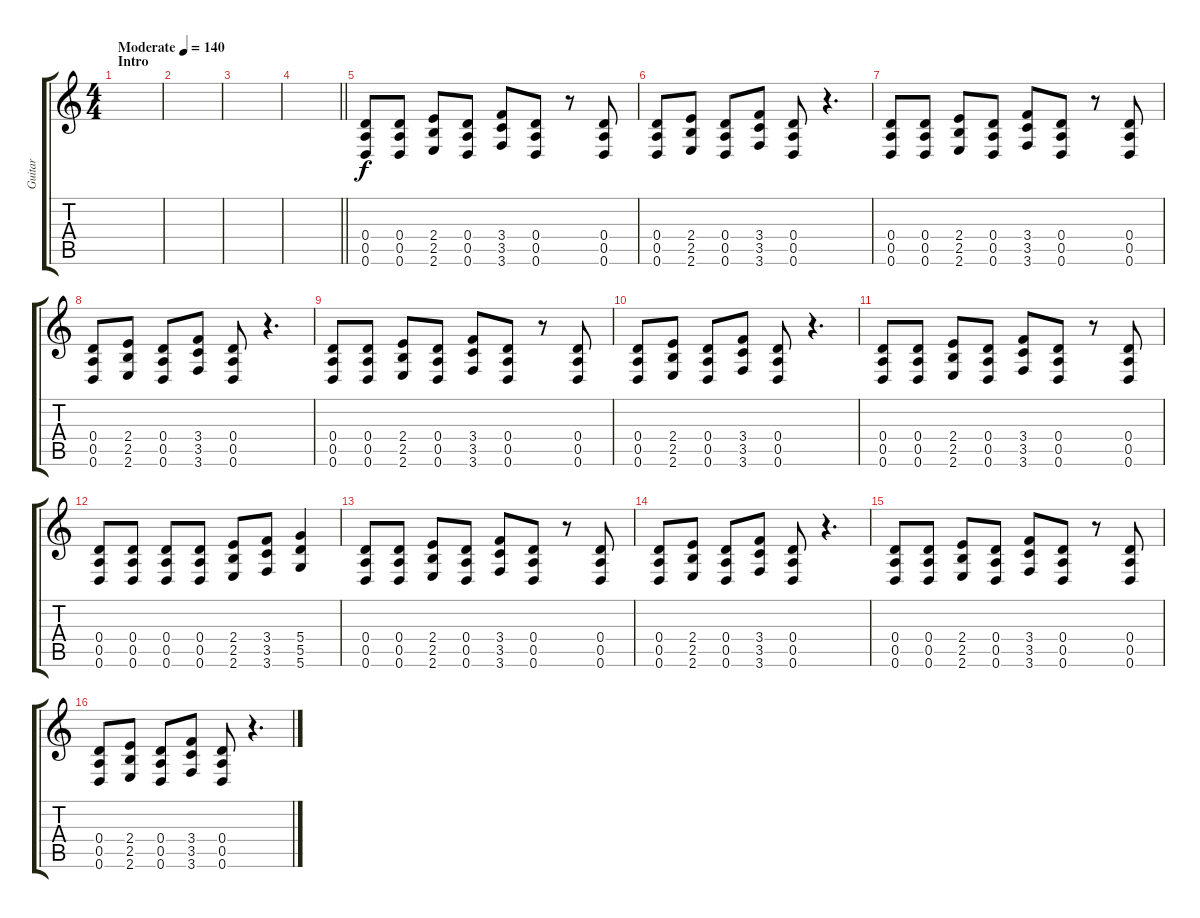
\track ("Guitar" "Guitar") {instrument distortionguitar}
\staff {score tabs}
\tuning (E4 B3 G3 D3 A2 D2) {hide}
\ts (4 4)
\section ("" "Intro")
\tempo (140 "Moderate")
\clef g2
\ks c
|
|
|
\barLineRight lightlight
|
(0.4 0.5 0.6).8 (0.4 0.5 0.6).8 (2.4 2.5 2.6).8 (0.4 0.5 0.6).8 (3.4 3.5 3.6).8 (0.4 0.5 0.6).8 r.8 (0.4 0.5 0.6).8 |
(0.4 0.5 0.6).8 (2.4 2.5 2.6).8 (0.4 0.5 0.6).8 (3.4 3.5 3.6).8 (0.4 0.5 0.6).8 r.4{d} |
(0.4 0.5 0.6).8 (0.4 0.5 0.6).8 (2.4 2.5 2.6).8 (0.4 0.5 0.6).8 (3.4 3.5 3.6).8 (0.4 0.5 0.6).8 r.8 (0.4 0.5 0.6).8 |
(0.4 0.5 0.6).8 (2.4 2.5 2.6).8 (0.4 0.5 0.6).8 (3.4 3.5 3.6).8 (0.4 0.5 0.6).8 r.4{d} |
(0.4 0.5 0.6).8 (0.4 0.5 0.6).8 (2.4 2.5 2.6).8 (0.4 0.5 0.6).8 (3.4 3.5 3.6).8 (0.4 0.5 0.6).8 r.8 (0.4 0.5 0.6).8 |
(0.4 0.5 0.6).8 (2.4 2.5 2.6).8 (0.4 0.5 0.6).8 (3.4 3.5 3.6).8 (0.4 0.5 0.6).8 r.4{d} |
(0.4 0.5 0.6).8 (0.4 0.5 0.6).8 (2.4 2.5 2.6).8 (0.4 0.5 0.6).8 (3.4 3.5 3.6).8 (0.4 0.5 0.6).8 r.8 (0.4 0.5 0.6).8 |
(0.4 0.5 0.6).8 (0.4 0.5 0.6).8 (0.4 0.5 0.6).8 (0.4 0.5 0.6).8 (2.4 2.5 2.6).8 (3.4 3.5 3.6).8 (5.4 5.5 5.6).4 |
(0.4 0.5 0.6).8 (0.4 0.5 0.6).8 (2.4 2.5 2.6).8 (0.4 0.5 0.6).8 (3.4 3.5 3.6).8 (0.4 0.5 0.6).8 r.8 (0.4 0.5 0.6).8 |
(0.4 0.5 0.6).8 (2.4 2.5 2.6).8 (0.4 0.5 0.6).8 (3.4 3.5 3.6).8 (0.4 0.5 0.6).8 r.4{d} |
(0.4 0.5 0.6).8 (0.4 0.5 0.6).8 (2.4 2.5 2.6).8 (0.4 0.5 0.6).8 (3.4 3.5 3.6).8 (0.4 0.5 0.6).8 r.8 (0.4 0.5 0.6).8 |
(0.4 0.5 0.6).8 (2.4 2.5 2.6).8 (0.4 0.5 0.6).8 (3.4 3.5 3.6).8 (0.4 0.5 0.6).8 r.4{d}
